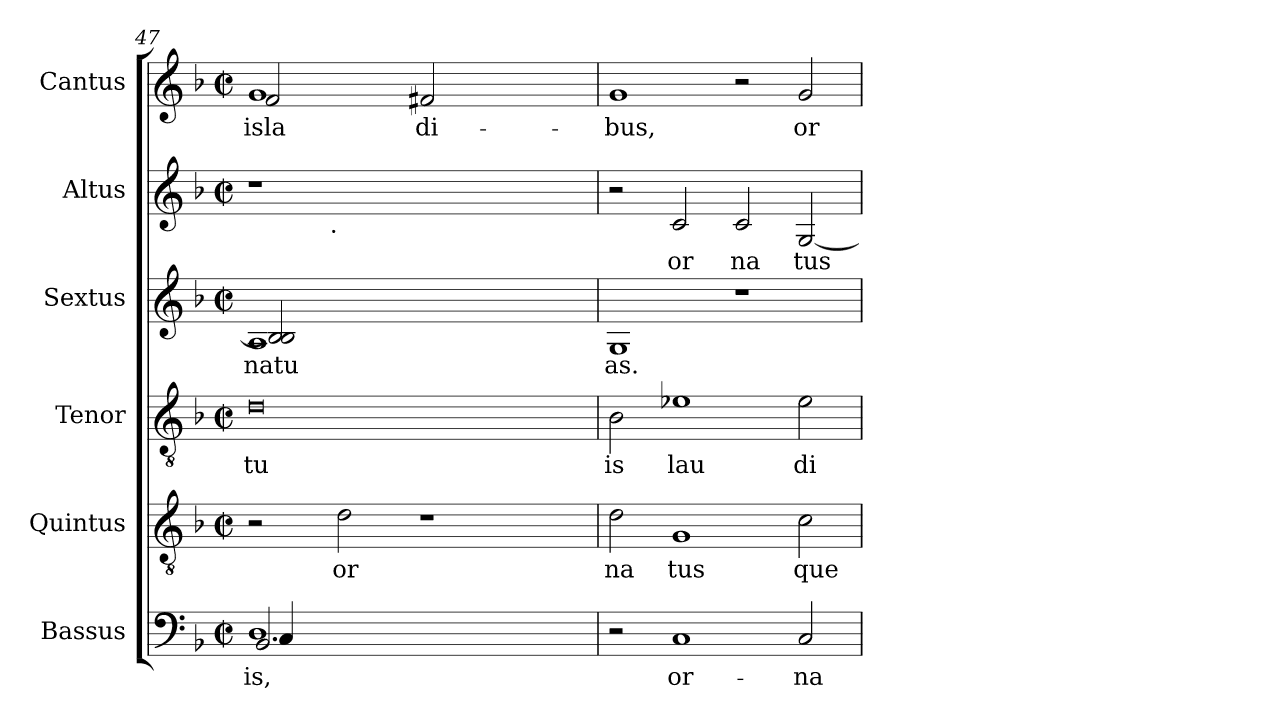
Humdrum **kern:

**kern	**text	**kern	**text	**kern	**text	**kern	**text	**kern	**text	**kern	**text
*part6	*part6	*part5	*part5	*part4	*part4	*part3	*part3	*part2	*part2	*part1	*part1
*staff6	*staff6	*staff5	*staff5	*staff4	*staff4	*staff3	*staff3	*staff2	*staff2	*staff1	*staff1
*I"Bassus	*	*I"Quintus	*	*I"Tenor	*	*I"Sextus	*	*I"Altus	*	*I"Cantus	*
*clefF4	*	*clefGv2	*	*clefGv2	*	*clefG2	*	*clefG2	*	*clefG2	*
*k[b-]	*	*k[b-]	*	*k[b-]	*	*k[b-]	*	*k[b-]	*	*k[b-]	*
*F:	*	*F:	*	*F:	*	*F:	*	*F:	*	*F:	*
*M2/2	*	*M2/2	*	*M2/2	*	*M2/2	*	*M2/2	*	*M2/2	*
*met(c|)	*	*met(c|)	*	*met(c|)	*	*met(c|)	*	*met(c|)	*	*met(c|)	*
=47	=47	=47	=47	=47	=47	=47	=47	=47	=47	=47	=47
*^	*	*	*	*	*	*	*	*	*	*	*
*	*^	*	*	*	*	*	*	*	*	*	*	*
!	!	!	!LO:LY:b:cj	!	!	!	!LO:LY:b:cj	!	!LO:LY:b:cj	!	!	!	!LO:LY:b:cj
*	*	*	*	*	*	*	*	*^	*	*^	*	*^	*
1D	2.BB-/	4C/	-is,	2r	.	0d	tu	1A	2B-/] 2B-/	natu	1r	4ryy	.	1g	2f/	-isla
.	.	1ryy	.	.	.	.	.	.	.	.	.	8...ryy	.	.	.	.
!	!	!	!	!	!	!	!	!	!	!	!	!LO:TX:b:t=.	!	!	!	!
.	.	.	.	.	.	.	.	.	.	.	.	1ryy	.	.	.	.
!	!	!	!	!	!LO:LY:b:cj	!	!	!	!	!	!	!	!	!	!	!
.	.	.	.	2d\	or	.	.	.	1ryy	.	.	.	.	.	2ryy	.
.	1ryy	.	.	.	.	.	.	.	.	.	.	.	.	.	.	.
!	!	!	!	!	!	!	!	!	!	!	!	!	!	!	!	!LO:LY:b:cj
1ryy	.	.	.	1r	.	.	.	1ryy	.	.	1ryy	.	.	2f#/	1ryy	di-
.	.	2.ryy	.	.	.	.	.	.	.	.	.	.	.	.	.	.
.	.	.	.	.	.	.	.	.	.	.	.	2ryy	.	.	.	.
.	.	.	.	.	.	.	.	.	2ryy	.	.	.	.	2ryy	.	.
.	4ryy	.	.	.	.	.	.	.	.	.	.	.	.	.	.	.
.	.	.	.	.	.	.	.	.	.	.	.	64ryy	.	.	.	.
=48	=48	=48	=48	=48	=48	=48	=48	=48	=48	=48	=48	=48	=48	=48	=48	=48
!	!	!	!	!	!LO:LY:b:cj	!	!LO:LY:b:cj	!	!	!LO:LY:b:cj	!	!	!	!	!	!LO:LY:b:cj
*	*	*	*	*	*	*	*	*v	*v	*	*	*	*	*v	*v	*
*v	*v	*v	*	*	*	*	*	*	*	*v	*v	*	*	*
2r	.	2d\	na	2B-\	is	1G	as.	2r	.	1g	-bus,
!	!LO:LY:b:cj	!	!LO:LY:b:cj	!	!LO:LY:b:cj	!	!	!	!LO:LY:b:cj	!	!
1C	or-	1G	tus	1e-	lau	.	.	2c/	or	.	.
!	!	!	!	!	!	!	!	!	!LO:LY:b:cj	!	!
.	.	.	.	.	.	1r	.	2c/	na	2r	.
!	!LO:LY:b:cj	!	!LO:LY:b:cj	!	!LO:LY:b:cj	!	!	!	!LO:LY:b:cj	!	!LO:LY:b:cj
2C/	-na-	2c\	que	2e-\	di	.	.	[<2G/	tus	2g/	or-
=	=	=	=	=	=	=	=	=	=	=	=
*-	*-	*-	*-	*-	*-	*-	*-	*-	*-	*-	*-
